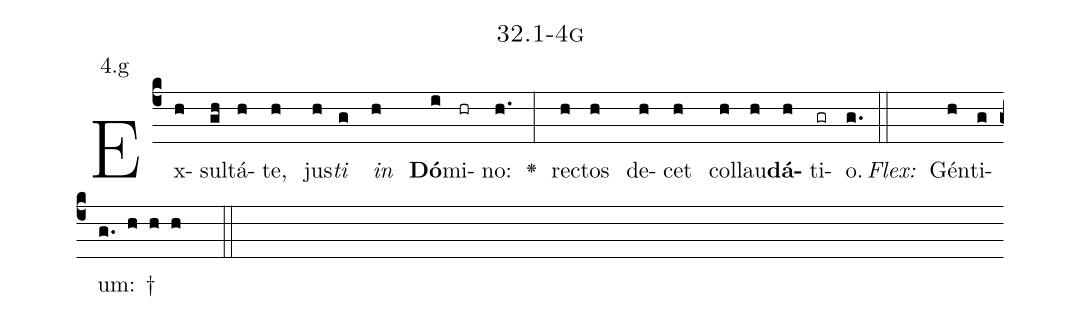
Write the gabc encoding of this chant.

name: 32.1-4g;
annotation: 4.g;
%%
(c4)Ex(h)sul(gh)tá(h)te,(h) jus(h)<i>ti</i>(g) <i>in</i>(h) <b>Dó</b>(i)mi(hr)no:(h.) <v>\greheightstar</v>(:) rec(h)tos(h) de(h)cet(h) col(h)lau(h)<b>dá</b>(h)ti(gr)o.(g.) (::)
<i>Flex:</i>()  Gén(h)ti(g)um: †(g. h h h  ::)

%E(h) u(h) o(h) u(h) a(h) e.(g.) (::)
